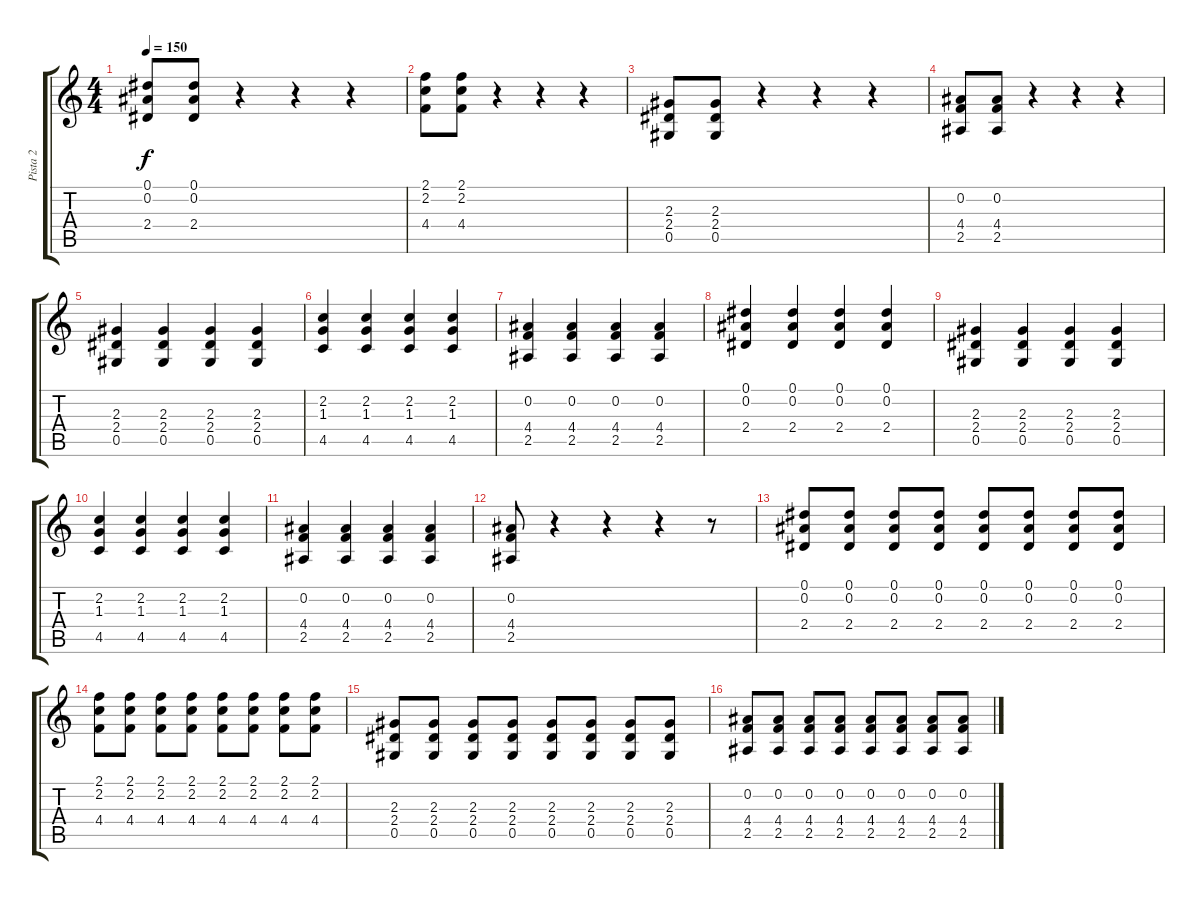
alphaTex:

\track ("Pista 2" "Pista 2") {instrument distortionguitar}
\staff {score tabs}
\tuning (Eb4 Bb3 Gb3 Db3 Ab2 Eb2) {hide}
\ts (4 4)
\tempo 150
\clef g2
\ks c
(0.1 0.2 2.4).8{dy f} (0.1 0.2 2.4).8 r.4 r.4 r.4 |
(2.1 2.2 4.4).8 (2.1 2.2 4.4).8 r.4 r.4 r.4 |
(2.3 2.4 0.5).8 (2.3 2.4 0.5).8 r.4 r.4 r.4 |
(0.2 4.4 2.5).8 (0.2 4.4 2.5).8 r.4 r.4 r.4 |
(2.3 2.4 0.5).4 (2.3 2.4 0.5).4 (2.3 2.4 0.5).4 (2.3 2.4 0.5).4 |
(2.2 1.3 4.5).4 (2.2 1.3 4.5).4 (2.2 1.3 4.5).4 (2.2 1.3 4.5).4 |
(0.2 4.4 2.5).4 (0.2 4.4 2.5).4 (0.2 4.4 2.5).4 (0.2 4.4 2.5).4 |
(0.1 0.2 2.4).4 (0.1 0.2 2.4).4 (0.1 0.2 2.4).4 (0.1 0.2 2.4).4 |
(2.3 2.4 0.5).4 (2.3 2.4 0.5).4 (2.3 2.4 0.5).4 (2.3 2.4 0.5).4 |
(2.2 1.3 4.5).4 (2.2 1.3 4.5).4 (2.2 1.3 4.5).4 (2.2 1.3 4.5).4 |
(0.2 4.4 2.5).4 (0.2 4.4 2.5).4 (0.2 4.4 2.5).4 (0.2 4.4 2.5).4 |
(0.2 4.4 2.5).8 r.4 r.4 r.4 r.8 |
(0.1 0.2 2.4).8 (0.1 0.2 2.4).8 (0.1 0.2 2.4).8 (0.1 0.2 2.4).8 (0.1 0.2 2.4).8 (0.1 0.2 2.4).8 (0.1 0.2 2.4).8 (0.1 0.2 2.4).8 |
(2.1 2.2 4.4).8 (2.1 2.2 4.4).8 (2.1 2.2 4.4).8 (2.1 2.2 4.4).8 (2.1 2.2 4.4).8 (2.1 2.2 4.4).8 (2.1 2.2 4.4).8 (2.1 2.2 4.4).8 |
(2.3 2.4 0.5).8 (2.3 2.4 0.5).8 (2.3 2.4 0.5).8 (2.3 2.4 0.5).8 (2.3 2.4 0.5).8 (2.3 2.4 0.5).8 (2.3 2.4 0.5).8 (2.3 2.4 0.5).8 |
(0.2 4.4 2.5).8 (0.2 4.4 2.5).8 (0.2 4.4 2.5).8 (0.2 4.4 2.5).8 (0.2 4.4 2.5).8 (0.2 4.4 2.5).8 (0.2 4.4 2.5).8 (0.2 4.4 2.5).8
